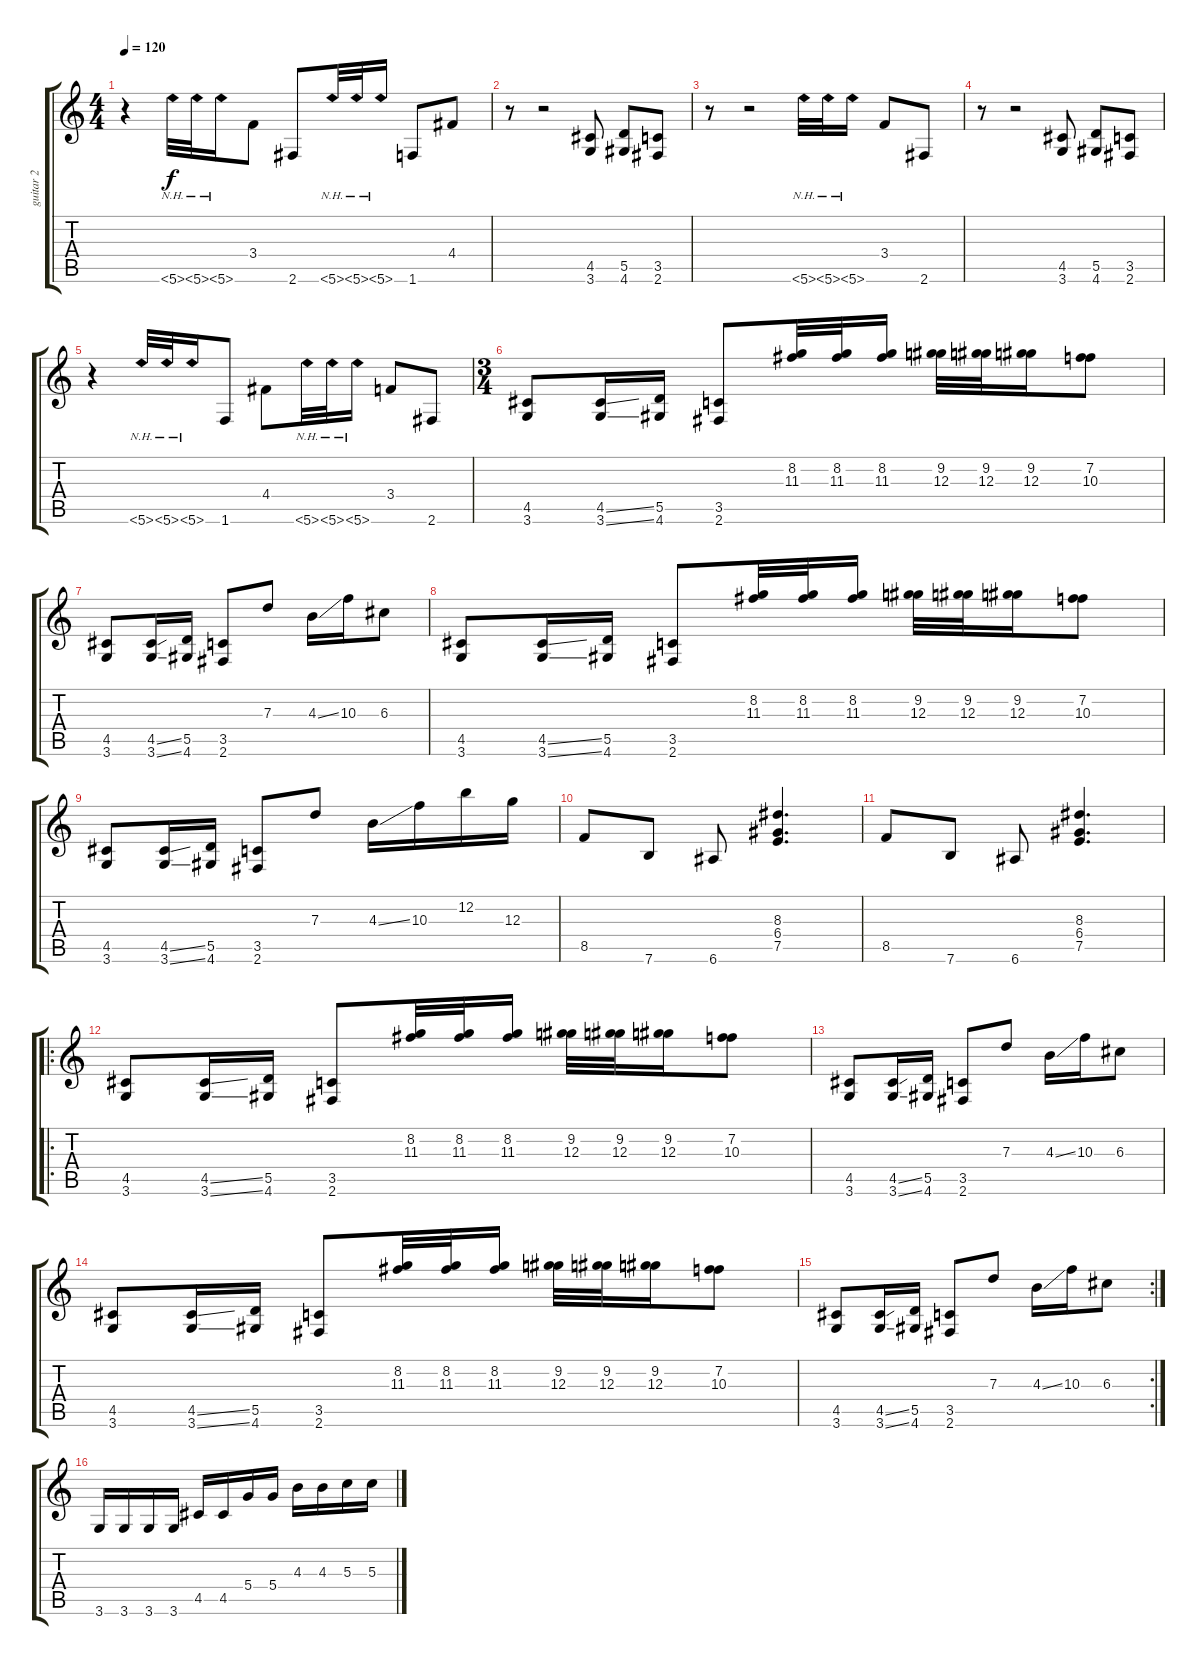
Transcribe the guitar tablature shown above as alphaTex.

\track ("guitar 2" "guitar 2") {instrument distortionguitar}
\staff {score tabs}
\tuning (E4 B3 G3 D3 A2 E2) {hide}
\ts (4 4)
\tempo 120
\clef g2
\ks c
r.4{dy f} 5.6{nh}.32 5.6{nh}.32 5.6{nh}.16 3.4.8 2.6.8 5.6{nh}.32 5.6{nh}.32 5.6{nh}.16 1.6.8 4.4.8 |
r.8 r.2 (4.5 3.6).8 (5.5 4.6).8 (3.5 2.6).8 |
r.8 r.2 5.6{nh}.32 5.6{nh}.32 5.6{nh}.16 3.4.8 2.6.8 |
r.8 r.2 (4.5 3.6).8 (5.5 4.6).8 (3.5 2.6).8 |
r.4 5.6{nh}.32 5.6{nh}.32 5.6{nh}.16 1.6.8 4.4.8 5.6{nh}.32 5.6{nh}.32 5.6{nh}.16 3.4.8 2.6.8 |
\ts (3 4)
(4.5 3.6).8 (4.5{ss} 3.6{ss}).16 (5.5 4.6).16 (3.5 2.6).8 (8.2 11.3).32 (8.2 11.3).32 (8.2 11.3).16 (9.2 12.3).32 (9.2 12.3).32 (9.2 12.3).16 (7.2 10.3).8 |
(4.5 3.6).8 (4.5{ss} 3.6{ss}).16 (5.5 4.6).16 (3.5 2.6).8 7.3.8 4.3{ss}.16 10.3.16 6.3.8 |
(4.5 3.6).8 (4.5{ss} 3.6{ss}).16 (5.5 4.6).16 (3.5 2.6).8 (8.2 11.3).32 (8.2 11.3).32 (8.2 11.3).16 (9.2 12.3).32 (9.2 12.3).32 (9.2 12.3).16 (7.2 10.3).8 |
(4.5 3.6).8 (4.5{ss} 3.6{ss}).16 (5.5 4.6).16 (3.5 2.6).8 7.3.8 4.3{ss}.16 10.3.16 12.2.16 12.3.16 |
8.5.8 7.6.8 6.6.8 (8.3 6.4 7.5).4{d} |
8.5.8 7.6.8 6.6.8 (8.3 6.4 7.5).4{d} |
\ro
(4.5 3.6).8 (4.5{ss} 3.6{ss}).16 (5.5 4.6).16 (3.5 2.6).8 (8.2 11.3).32 (8.2 11.3).32 (8.2 11.3).16 (9.2 12.3).32 (9.2 12.3).32 (9.2 12.3).16 (7.2 10.3).8 |
(4.5 3.6).8 (4.5{ss} 3.6{ss}).16 (5.5 4.6).16 (3.5 2.6).8 7.3.8 4.3{ss}.16 10.3.16 6.3.8 |
(4.5 3.6).8 (4.5{ss} 3.6{ss}).16 (5.5 4.6).16 (3.5 2.6).8 (8.2 11.3).32 (8.2 11.3).32 (8.2 11.3).16 (9.2 12.3).32 (9.2 12.3).32 (9.2 12.3).16 (7.2 10.3).8 |
\rc 2
(4.5 3.6).8 (4.5{ss} 3.6{ss}).16 (5.5 4.6).16 (3.5 2.6).8 7.3.8 4.3{ss}.16 10.3.16 6.3.8 |
3.6.16 3.6.16 3.6.16 3.6.16 4.5.16 4.5.16 5.4.16 5.4.16 4.3.16 4.3.16 5.3.16 5.3.16
